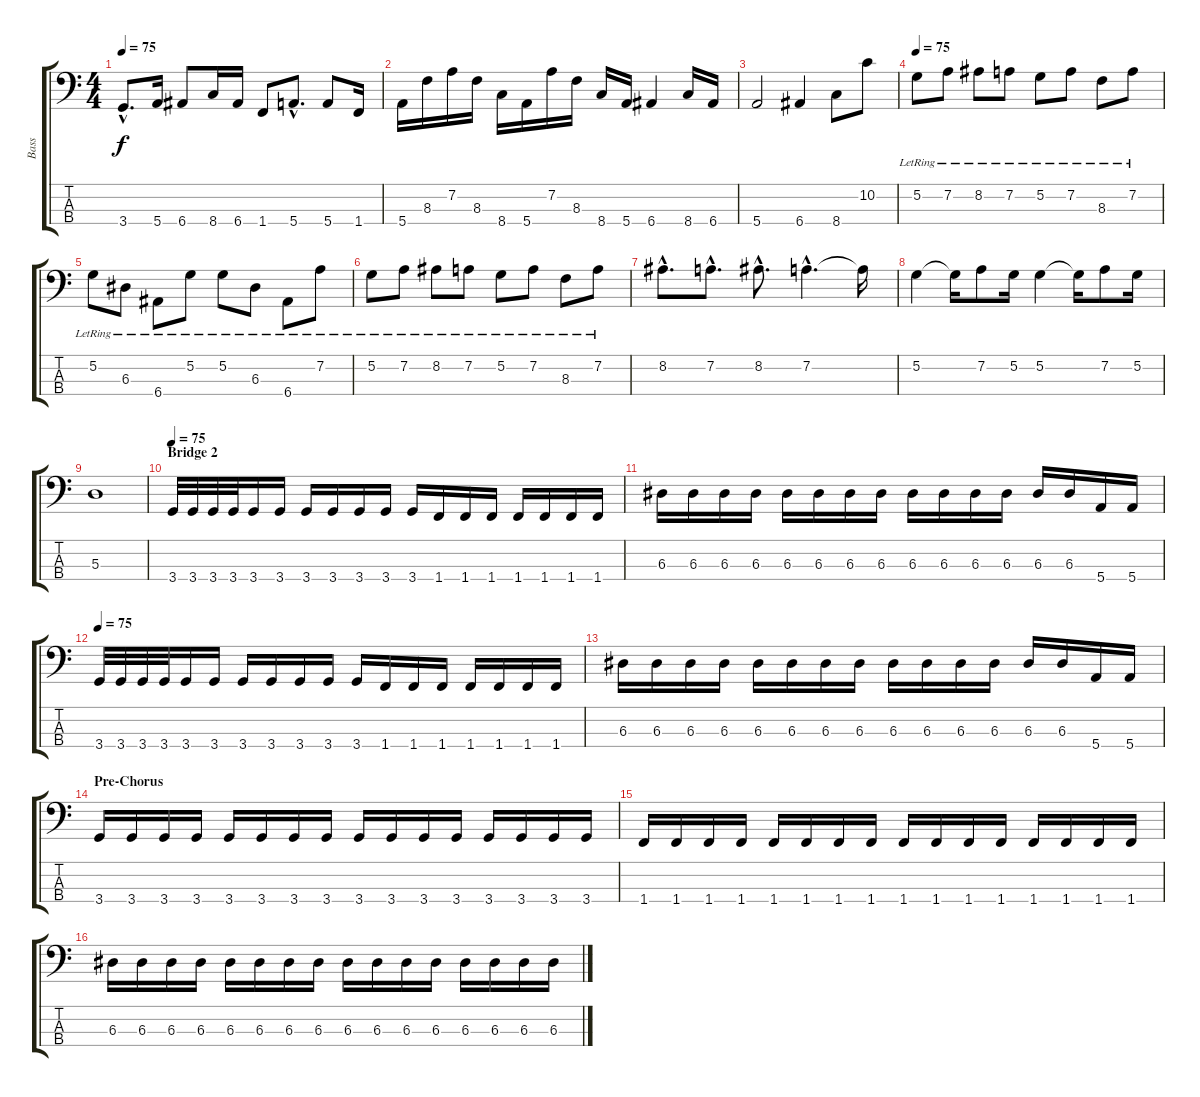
\track ("Bass" "Bass") {instrument electricbassfinger}
\staff {score tabs}
\tuning (G2 D2 A1 E1) {hide}
\ts (4 4)
\tempo 75
\clef f4
\ks c
3.4{hac}.8{d dy f} 5.4.16 6.4.8 8.4.16 6.4.16 1.4.8 5.4{hac}.8{d} 5.4.8 1.4.16 |
5.4.16{volume 10} 8.3.16 7.2.16 8.3.16 8.4.16 5.4.16 7.2.16 8.3.16 8.4.16 5.4.16 6.4.4 8.4.16 6.4.16 |
5.4.2 6.4.4 8.4.8 10.2.8 |
\tempo 75
5.2{lr}.8 7.2{lr}.8 8.2{lr}.8 7.2{lr}.8 5.2{lr}.8 7.2{lr}.8 8.3{lr}.8 7.2{lr}.8 |
5.2{lr}.8 6.3{lr}.8 6.4{lr}.8 5.2{lr}.8 5.2{lr}.8 6.3{lr}.8 6.4{lr}.8 7.2{lr}.8 |
5.2{lr}.8 7.2{lr}.8 8.2{lr}.8 7.2{lr}.8 5.2{lr}.8 7.2{lr}.8 8.3{lr}.8 7.2{lr}.8 |
8.2{hac}.8{d} 7.2{hac}.8{d} 8.2{hac}.8{d} 7.2{hac}.4{d} 7.2{t}.16 |
5.2.4 5.2{t}.16 7.2.8 5.2.16 5.2.4 5.2{t}.16 7.2.8 5.2.16 |
5.3.1 |
\section ("" "Bridge 2")
\tempo 75
3.4.32{volume 16} 3.4.32 3.4.32 3.4.32 3.4.16 3.4.16 3.4.16 3.4.16 3.4.16 3.4.16 3.4.16 1.4.16 1.4.16 1.4.16 1.4.16 1.4.16 1.4.16 1.4.16 |
6.3.16 6.3.16 6.3.16 6.3.16 6.3.16 6.3.16 6.3.16 6.3.16 6.3.16 6.3.16 6.3.16 6.3.16 6.3.16 6.3.16 5.4.16 5.4.16 |
\tempo 75
3.4.32 3.4.32 3.4.32 3.4.32 3.4.16 3.4.16 3.4.16 3.4.16 3.4.16 3.4.16 3.4.16 1.4.16 1.4.16 1.4.16 1.4.16 1.4.16 1.4.16 1.4.16 |
6.3.16 6.3.16 6.3.16 6.3.16 6.3.16 6.3.16 6.3.16 6.3.16 6.3.16 6.3.16 6.3.16 6.3.16 6.3.16 6.3.16 5.4.16 5.4.16 |
\section ("" "Pre-Chorus")
3.4.16 3.4.16 3.4.16 3.4.16 3.4.16 3.4.16 3.4.16 3.4.16 3.4.16 3.4.16 3.4.16 3.4.16 3.4.16 3.4.16 3.4.16 3.4.16 |
1.4.16 1.4.16 1.4.16 1.4.16 1.4.16 1.4.16 1.4.16 1.4.16 1.4.16 1.4.16 1.4.16 1.4.16 1.4.16 1.4.16 1.4.16 1.4.16 |
6.3.16 6.3.16 6.3.16 6.3.16 6.3.16 6.3.16 6.3.16 6.3.16 6.3.16 6.3.16 6.3.16 6.3.16 6.3.16 6.3.16 6.3.16 6.3.16
